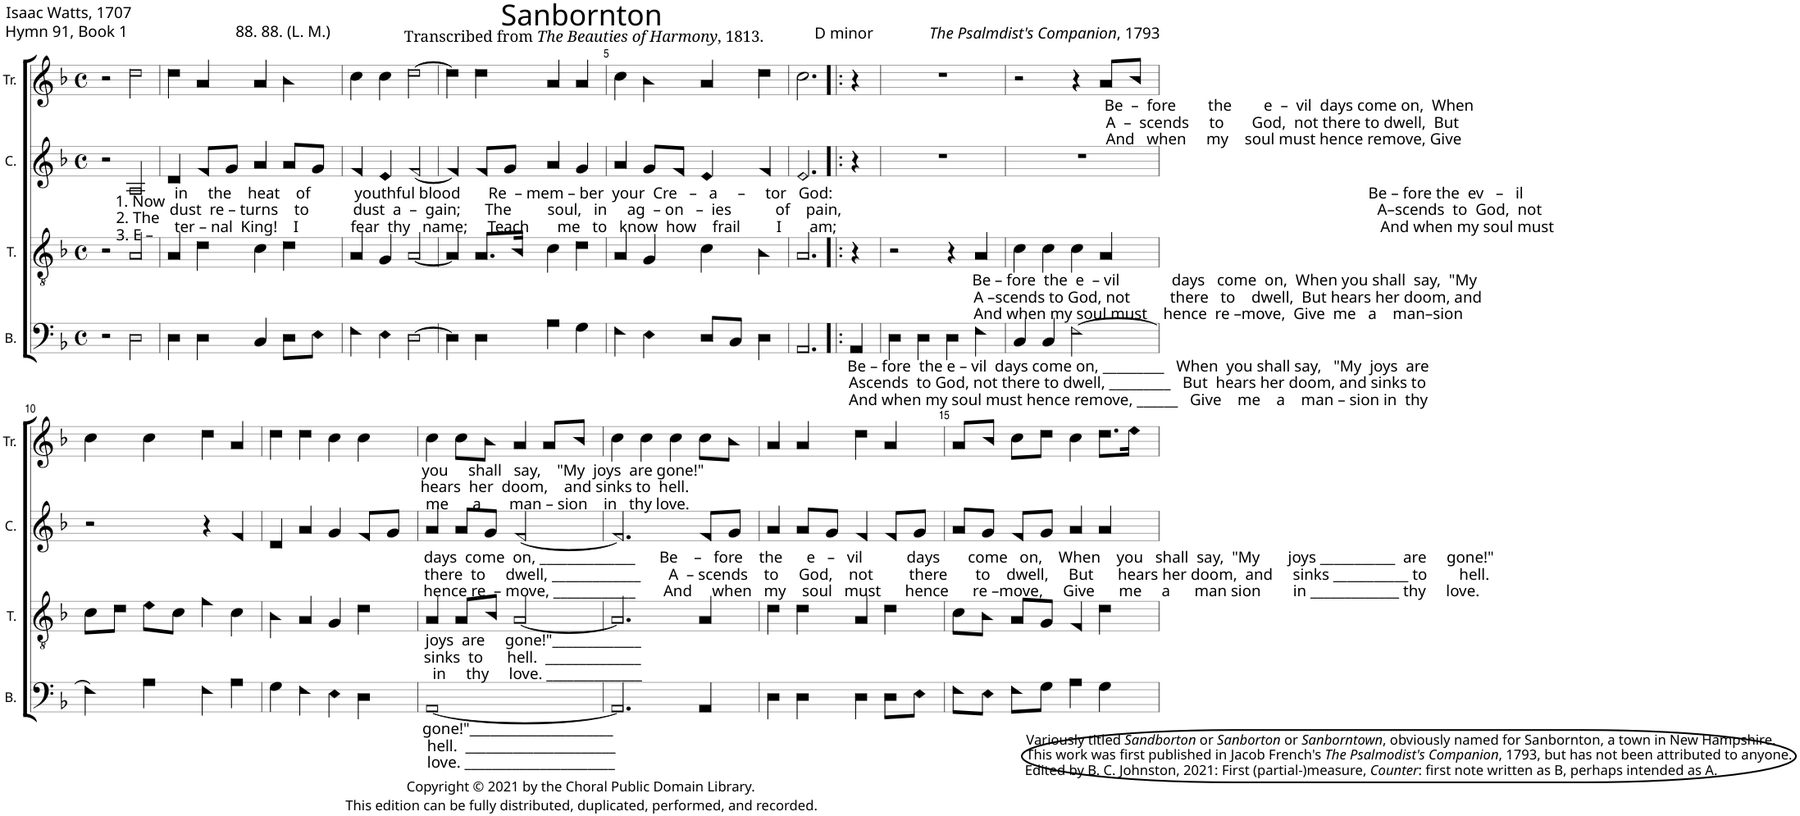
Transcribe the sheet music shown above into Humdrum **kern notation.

**kern	**kern	**kern	**kern
*part4	*part3	*part2	*part1
*staff4	*staff3	*staff2	*staff1
*I"B.	*I"T.	*I"C.	*I"Tr.
*I'B.	*I'T.	*I'C.	*I'Tr.
*clefF4	*clefGv2	*clefG2	*clefG2
*k[b-]	*k[b-]	*k[b-]	*k[b-]
*M4/4	*M4/4	*M4/4	*M4/4
*met(c)	*met(c)	*met(c)	*met(c)
=1	=1	=1	=1
2r	2r	2r	2r
!	!	!LO:TX:b:t=1. Now	!
!	!	!LO:TX:b:t=2. The	!
!	!	!LO:TX:b:t=3. E –	!
2D!\	2A!/	2A!/	2dd!\
=2	=2	=2	=2
!	!	!LO:TX:b:t=in     the    heat    of           youthful blood       Re  – mem – ber  your  Cre   –   a     –     tor   God&colon;                                                                                                                                      Be – fore the  ev   –   il	!
!	!	!LO:TX:b:t=dust  re – turns    to           dust  a  –  gain;      The         soul,   in     ag  – on   –  ies           of    pain,                                                                                                                                      A–scends  to  God,  not	!
!	!	!LO:TX:b:t=ter – nal  King!    I             fear  thy   name;     Teach       me   to   know  how    frail         I       am;                                                                                                                                        And when my soul must	!
4D!\	4A!/	4d!/	4dd!\
4D!\	4d!\	8f!/L	4a!/
.	.	8g!/J	.
4C!/	4c!\	4a!/	4a!/
8D!\L	4d!\	8a!/L	4b-!\
8E!\J	.	8g!/J	.
=3	=3	=3	=3
4F!\	4A!/	4f!/	4cc!\
4E!\	4G!/	4e!/	4cc!\
[2D!\	[2A!/	[2f!/	[2dd!\
=4	=4	=4	=4
4D!\]	4A!/]	4f!/]	4dd!\]
4D!\	8.A!/L	8f!/L	4dd!\
.	.	8g!/J	.
.	16B-!/Jk	.	.
4A!\	4c!\	4a!/	4a!/
4G!\	4d!\	4g!/	4a!/
=5	=5	=5	=5
4F!\	4A!/	4a!/	4cc!\
4E!\	4G!/	8g!/L	4b-!\
.	.	8f!/J	.
8D!/L	4c!\	4e!/	4a!/
8C!/J	.	.	.
4D!\	4B-!\	4f!/	4dd!\
=6	=6	=6	=6
2.AA!/	2.A!/	2.e!/	2.cc!\
=7!|:	=7!|:	=7!|:	=7!|:
!LO:TX:b:t=Be – fore  the e – vil  days come on, _________   When  you shall say,   "My  joys  are	!	!	!
!LO:TX:b:t=Ascends  to God, not there to dwell, _________   But  hears her doom, and sinks to	!	!	!
!LO:TX:b:t=And when my soul must hence remove, ______   Give    me    a    man – sion in  thy	!	!	!
4AA!/	4r	4r	4r
=8	=8	=8	=8
4D!\	2r	1r	1r
4D!\	.	.	.
4D!\	4r	.	.
!	!LO:TX:b:t=Be – fore  the  e  – vil             days   come  on,  When you shall  say,  "My	!	!
!	!LO:TX:b:t=A –scends to God, not          there   to    dwell,  But hears her doom, and	!	!
!	!LO:TX:b:t=And when my soul must    hence  re –move,  Give  me   a    man–sion	!	!
4F!\	4A!/	.	.
=9	=9	=9	=9
4C!/	4c!\	1r	2r
4C!/	4c!\	.	.
[2F!\	4c!\	.	4r
!	!	!	!LO:TX:b:t=Be  –  fore        the        e  –  vil  days come on,  When
!	!	!	!LO:TX:b:t=A  –  scends     to       God,  not there to dwell,  But
!	!	!	!LO:TX:b:t=And   when     my    soul must hence remove, Give
.	4A!/	.	8a!/L
.	.	.	8b-!/J
!!LO:LB:g=z
=10	=10	=10	=10
4F!\]	8c!\L	2r	4cc!\
.	8d!\J	.	.
4A!\	8e!\L	.	4cc!\
.	8c!\J	.	.
4F!\	4f!\	4r	4dd!\
4A!\	4c!\	4f!/	4a!/
=11	=11	=11	=11
4G!\	4B-!\	4d!/	4dd!\
4F!\	4A!/	4a!/	4dd!\
4E!\	4G!/	4g!/	4cc!\
4D!\	4d!\	8f!/L	4cc!\
.	.	8g!/J	.
=12	=12	=12	=12
!	!	!	!LO:TX:b:t=you     shall   say,    "My  joys  are gone!"
!	!	!	!LO:TX:b:t=hears  her  doom,    and sinks to  hell.
!	!	!	!LO:TX:b:t=me      a       man – sion    in   thy love.
!	!	!LO:TX:b:t=days  come  on, ______________      Be    –   fore    the      e   –   vil           days       come   on,    When    you   shall  say,  "My       joys ___________  are     gone!"	!
!	!	!LO:TX:b:t=there  to     dwell, _____________       A  – scends    to     God,    not         there       to    dwell,     But      hears her doom,  and     sinks ___________ to        hell.	!
!	!	!LO:TX:b:t=hence re  – move, ____________       And     when   my    soul   must      hence      re –move,     Give      me     a      man sion        in _____________ thy     love.	!
!	!LO:TX:b:t=joys  are     gone!"_____________	!	!
!	!LO:TX:b:t=sinks  to      hell.  ______________	!	!
!	!LO:TX:b:t=in     thy     love. ______________	!	!
!LO:TX:b:t=gone!"_____________________	!	!	!
!LO:TX:b:t=hell.  ______________________	!	!	!
!LO:TX:b:t=love. ______________________	!	!	!
[1AA!	4A!/	4a!/	4cc!\
.	8A!/L	8a!/L	8cc!\L
.	8B-!/J	8g!/J	8b-!\J
.	[2A!/	[2f!/	4a!/
.	.	.	8a!/L
.	.	.	8b-!/J
=13	=13	=13	=13
2.AA!/]	2.A!/]	2.f!/]	4cc!\
.	.	.	4cc!\
.	.	.	4cc!\
4AA!/	4A!/	8f!/L	8cc!\L
.	.	8g!/J	8b-!\J
=14	=14	=14	=14
4D!\	4d!\	4a!/	4a!/
4D!\	4d!\	8a!/L	4a!/
.	.	8g!/J	.
4D!\	4A!/	4f!/	4dd!\
8D!\L	4d!\	8f!/L	4a!/
8E!\J	.	8g!/J	.
=15	=15	=15	=15
!LO:TX:b:t=Variously titled	!	!	!
!LO:TX:b:i:t=Sandborton	!	!	!
!LO:TX:b:t=or	!	!	!
!LO:TX:b:i:t=Sanborton	!	!	!
!LO:TX:b:t=or	!	!	!
!LO:TX:b:i:t=Sanborntown	!	!	!
!LO:TX:b:t=, obviously named for Sanbornton, a town in New Hampshire.	!	!	!
!LO:TX:b:t=This work was first published in Jacob French's	!	!	!
!LO:TX:b:i:t=The Psalmodist's Companion	!	!	!
!LO:TX:b:t=, 1793, but has not been attributed to anyone.	!	!	!
!LO:TX:b:t=Edited by B. C. Johnston, 2021&colon; First (partial-)measure,	!	!	!
!LO:TX:b:i:t=Counter	!	!	!
!LO:TX:b:t=&colon; first note written as B, perhaps intended as A.	!	!	!
8F!\L	8c!\L	8a!/L	8a!/L
8E!\J	8B-!\J	8g!/J	8b-!/J
8F!\L	8A!/L	8f!/L	8cc!\L
8G!\J	8G!/J	8g!/J	8dd!\J
4A!\	4F!/	4a!/	4cc!\
4G!\	4d!\	4a!/	8.dd!\L
.	.	.	16ee!\Jk
=	=	=	=
*-	*-	*-	*-
